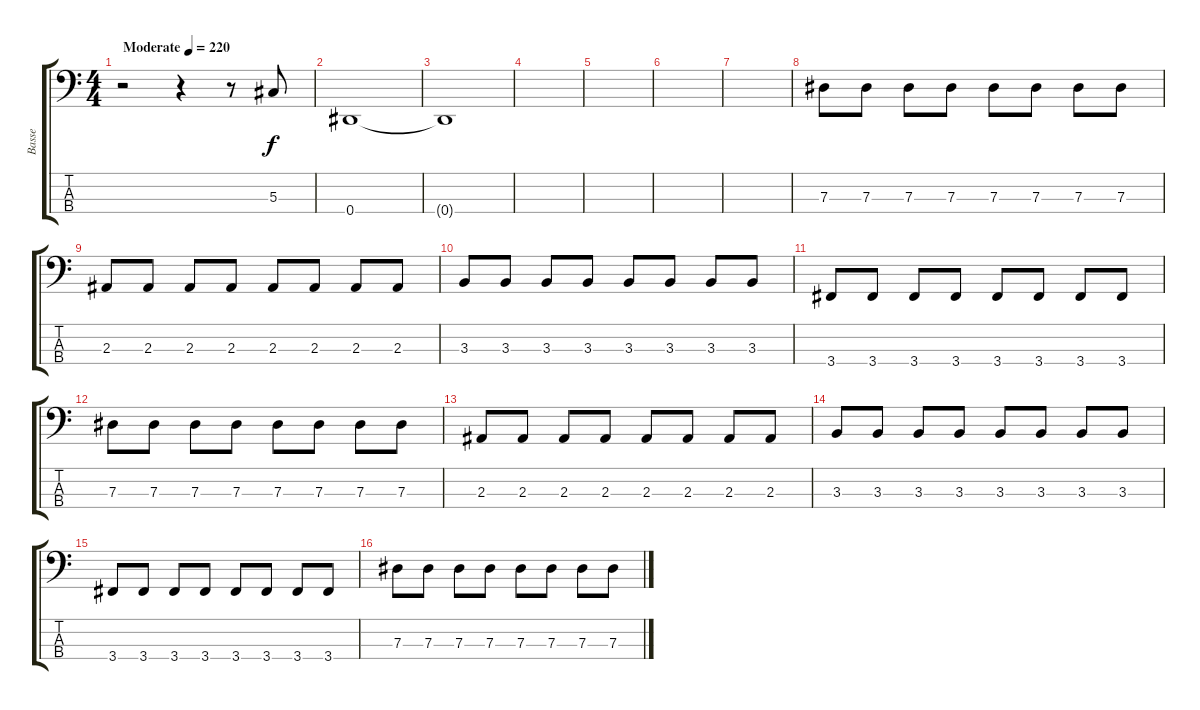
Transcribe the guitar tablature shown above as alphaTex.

\track ("Basse" "Basse") {instrument electricbassfinger}
\staff {score tabs}
\tuning (Gb2 Db2 Ab1 Eb1) {hide}
\ts (4 4)
\tempo (220 "Moderate")
\clef f4
\ks c
r.2{dy f instrument electricbassfinger} r.4 r.8 5.3.8 |
0.4.1 |
0.4{t}.1 |
|
|
|
|
7.3.8 7.3.8 7.3.8 7.3.8 7.3.8 7.3.8 7.3.8 7.3.8 |
2.3.8 2.3.8 2.3.8 2.3.8 2.3.8 2.3.8 2.3.8 2.3.8 |
3.3.8 3.3.8 3.3.8 3.3.8 3.3.8 3.3.8 3.3.8 3.3.8 |
3.4.8 3.4.8 3.4.8 3.4.8 3.4.8 3.4.8 3.4.8 3.4.8 |
7.3.8 7.3.8 7.3.8 7.3.8 7.3.8 7.3.8 7.3.8 7.3.8 |
2.3.8 2.3.8 2.3.8 2.3.8 2.3.8 2.3.8 2.3.8 2.3.8 |
3.3.8 3.3.8 3.3.8 3.3.8 3.3.8 3.3.8 3.3.8 3.3.8 |
3.4.8 3.4.8 3.4.8 3.4.8 3.4.8 3.4.8 3.4.8 3.4.8 |
7.3.8 7.3.8 7.3.8 7.3.8 7.3.8 7.3.8 7.3.8 7.3.8
